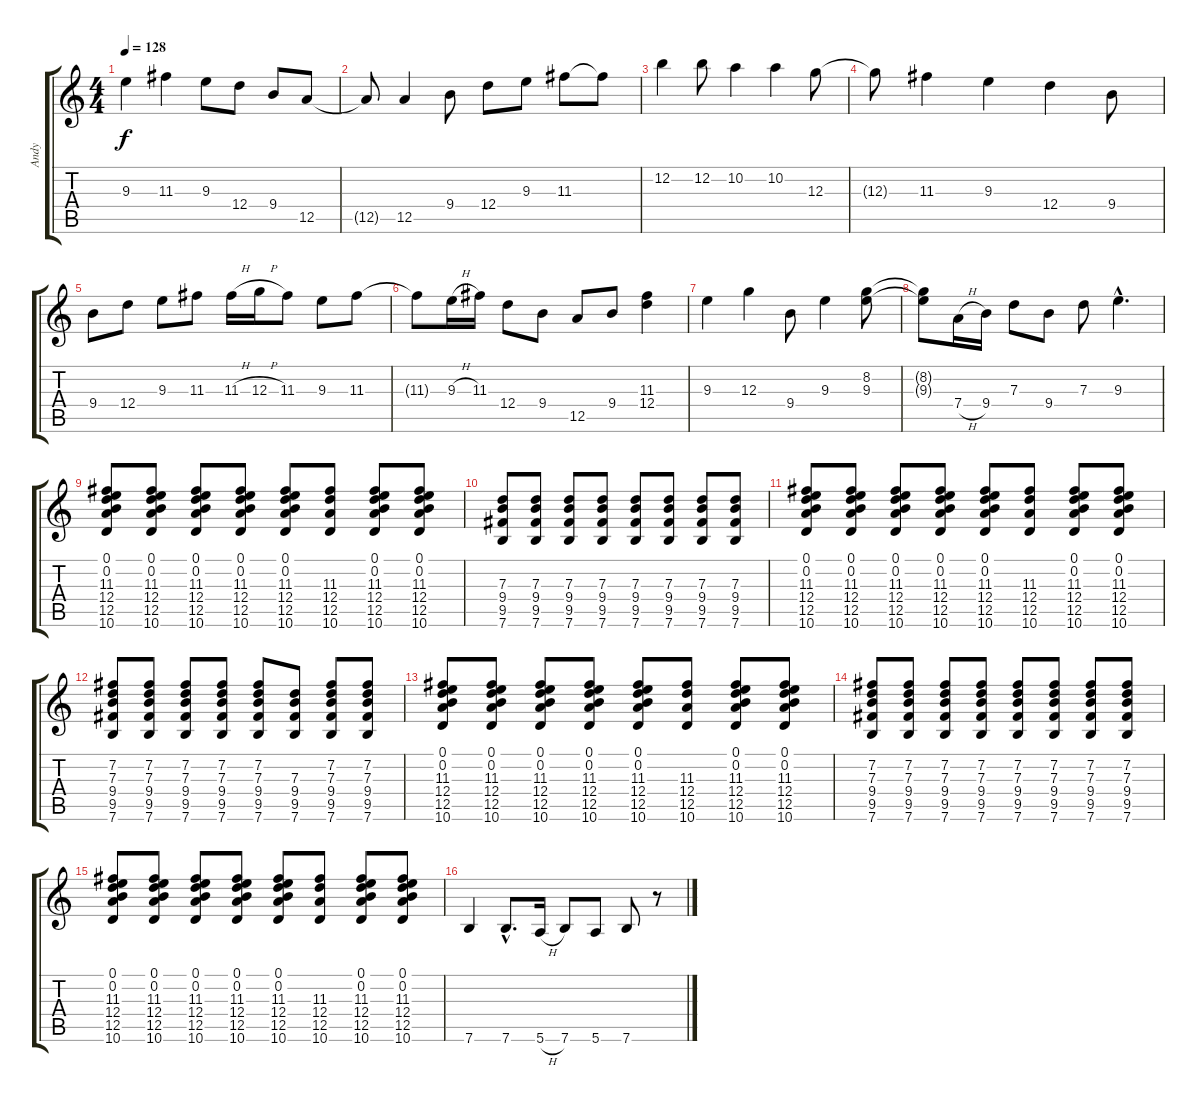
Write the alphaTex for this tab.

\track ("Andy" "Andy") {instrument distortionguitar}
\staff {score tabs}
\tuning (E4 B3 G3 D3 A2 E2) {hide}
\ts (4 4)
\tempo 128
\clef g2
\ks c
9.3.4{dy f} 11.3.4 9.3.8 12.4.8 9.4.8 12.5.8 |
12.5{t}.8 12.5.4 9.4.8 12.4.8 9.3.8 11.3.8 11.3{t}.8 |
12.2.4 12.2.8 10.2.4 10.2.4 12.3.8 |
12.3{t}.8 11.3.4 9.3.4 12.4.4 9.4.8 |
9.4.8 12.4.8 9.3.8 11.3.8 11.3{h}.16 12.3{h}.16 11.3.8 9.3.8 11.3.8 |
11.3{t}.8 9.3{h}.16 11.3.16 12.4.8 9.4.8 12.5.8 9.4.8 (11.3 12.4).4 |
9.3.4 12.3.4 9.4.8 9.3.4 (8.2 9.3).8 |
(8.2{t} 9.3{t}).8 7.4{h}.16 9.4.16 7.3.8 9.4.8 7.3.8 9.3{hac}.4{d} |
(0.1 0.2 11.3 12.4 12.5 10.6).8 (0.1 0.2 11.3 12.4 12.5 10.6).8 (0.1 0.2 11.3 12.4 12.5 10.6).8 (0.1 0.2 11.3 12.4 12.5 10.6).8 (0.1 0.2 11.3 12.4 12.5 10.6).8 (11.3 12.4 12.5 10.6).8 (0.1 0.2 11.3 12.4 12.5 10.6).8 (0.1 0.2 11.3 12.4 12.5 10.6).8 |
(7.3 9.4 9.5 7.6).8 (7.3 9.4 9.5 7.6).8 (7.3 9.4 9.5 7.6).8 (7.3 9.4 9.5 7.6).8 (7.3 9.4 9.5 7.6).8 (7.3 9.4 9.5 7.6).8 (7.3 9.4 9.5 7.6).8 (7.3 9.4 9.5 7.6).8 |
(0.1 0.2 11.3 12.4 12.5 10.6).8 (0.1 0.2 11.3 12.4 12.5 10.6).8 (0.1 0.2 11.3 12.4 12.5 10.6).8 (0.1 0.2 11.3 12.4 12.5 10.6).8 (0.1 0.2 11.3 12.4 12.5 10.6).8 (11.3 12.4 12.5 10.6).8 (0.1 0.2 11.3 12.4 12.5 10.6).8 (0.1 0.2 11.3 12.4 12.5 10.6).8 |
(7.2 7.3 9.4 9.5 7.6).8 (7.2 7.3 9.4 9.5 7.6).8 (7.2 7.3 9.4 9.5 7.6).8 (7.2 7.3 9.4 9.5 7.6).8 (7.2 7.3 9.4 9.5 7.6).8 (7.3 9.4 9.5 7.6).8 (7.2 7.3 9.4 9.5 7.6).8 (7.2 7.3 9.4 9.5 7.6).8 |
(0.1 0.2 11.3 12.4 12.5 10.6).8 (0.1 0.2 11.3 12.4 12.5 10.6).8 (0.1 0.2 11.3 12.4 12.5 10.6).8 (0.1 0.2 11.3 12.4 12.5 10.6).8 (0.1 0.2 11.3 12.4 12.5 10.6).8 (11.3 12.4 12.5 10.6).8 (0.1 0.2 11.3 12.4 12.5 10.6).8 (0.1 0.2 11.3 12.4 12.5 10.6).8 |
(7.2 7.3 9.4 9.5 7.6).8 (7.2 7.3 9.4 9.5 7.6).8 (7.2 7.3 9.4 9.5 7.6).8 (7.2 7.3 9.4 9.5 7.6).8 (7.2 7.3 9.4 9.5 7.6).8 (7.2 7.3 9.4 9.5 7.6).8 (7.2 7.3 9.4 9.5 7.6).8 (7.2 7.3 9.4 9.5 7.6).8 |
(0.1 0.2 11.3 12.4 12.5 10.6).8 (0.1 0.2 11.3 12.4 12.5 10.6).8 (0.1 0.2 11.3 12.4 12.5 10.6).8 (0.1 0.2 11.3 12.4 12.5 10.6).8 (0.1 0.2 11.3 12.4 12.5 10.6).8 (11.3 12.4 12.5 10.6).8 (0.1 0.2 11.3 12.4 12.5 10.6).8 (0.1 0.2 11.3 12.4 12.5 10.6).8 |
7.6.4 7.6{hac}.8{d} 5.6{h}.16 7.6.8 5.6.8 7.6.8 r.8
